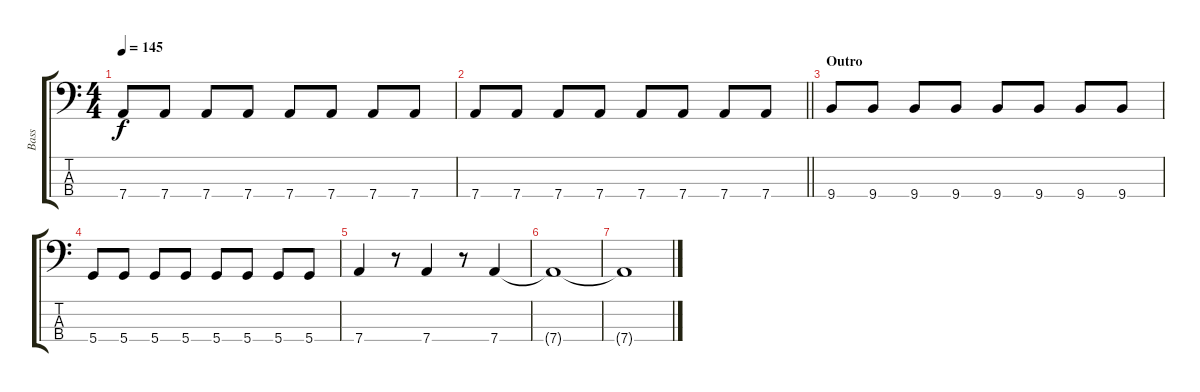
\track ("Bass" "Bass") {instrument electricbassfinger}
\staff {score tabs}
\tuning (G2 D2 A1 D1) {hide}
\ts (4 4)
\tempo 145
\clef f4
\ks c
7.4.8{dy f} 7.4.8 7.4.8 7.4.8 7.4.8 7.4.8 7.4.8 7.4.8 |
\barLineRight lightlight
7.4.8 7.4.8 7.4.8 7.4.8 7.4.8 7.4.8 7.4.8 7.4.8 |
\section ("" "Outro")
9.4.8 9.4.8 9.4.8 9.4.8 9.4.8 9.4.8 9.4.8 9.4.8 |
5.4.8 5.4.8 5.4.8 5.4.8 5.4.8 5.4.8 5.4.8 5.4.8 |
7.4.4 r.8 7.4.4 r.8 7.4.4 |
7.4{t}.1 |
7.4{t}.1
